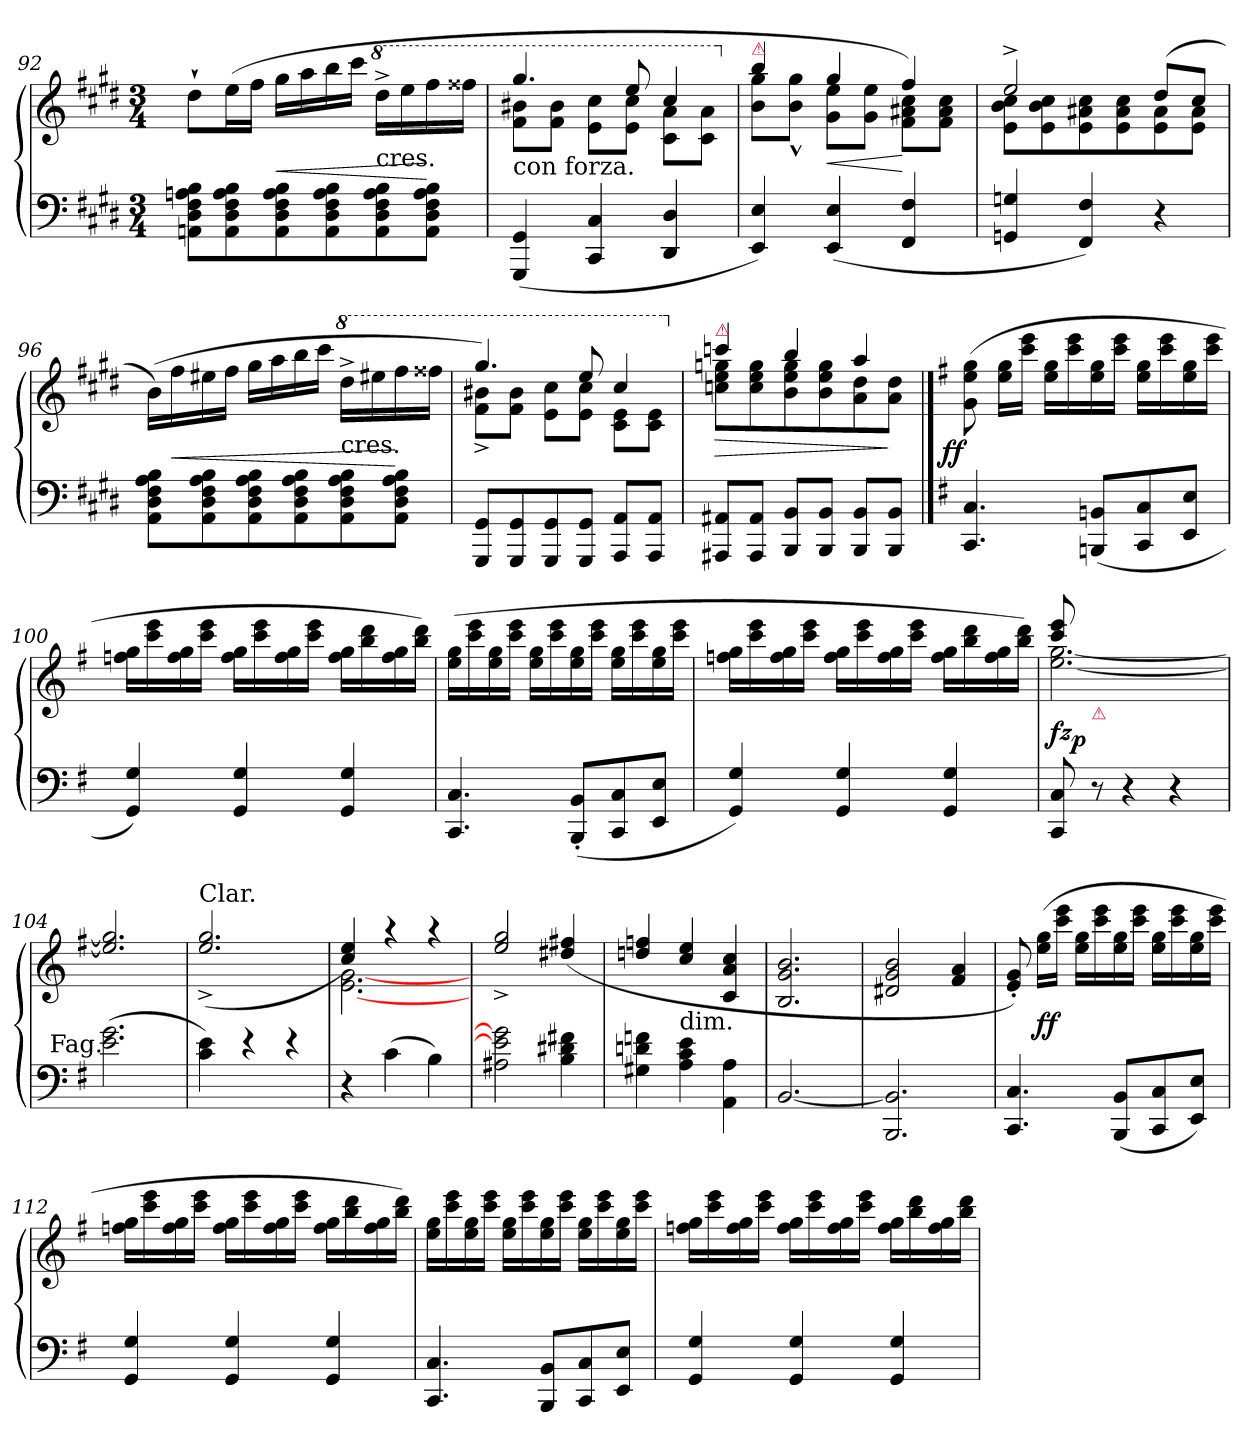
**kern	**kern	**dynam
*part1	*part1	*part1
*staff2	*staff1	*staff1/2
*clefF4	*clefG2	*
*k[f#c#g#d#]	*k[f#c#g#d#]	*
*M3/4	*M3/4	*
=92	=92	=92
8AAn!\ 8D#!\ 8F#!\ 8An!\ 8B!\L	8dd#`>!\L	.
8AA!\ 8D#!\ 8F#!\ 8A!\ 8B!\	(>16ee!\L	.
.	16ff#!\JJ	.
8AA!\ 8D#!\ 8F#!\ 8A!\ 8B!\	16gg#!\LL	<
.	16aa!\	.
8AA!\ 8D#!\ 8F#!\ 8A!\ 8B!\	16bb!\	.
.	16ccc#!\JJ	.
*	*8va	*
!	!LO:TX:c:t=cres.	!
8AA!\ 8D#!\ 8F#!\ 8A!\ 8B!\	16ddd#^>!\LL	.
.	16eee!\	.
8AA!\ 8D#!\ 8F#!\ 8A!\ 8B!\J	16fff#!\	[
.	16fff##X!\JJ	.
=93	=93	=93
*	*^	*
!LO:TX:a:t=con forza.	!	!	!
(<4GGG#! 4GG#!	4.ggg#!	8ff#!\ 8bb#X!\L	.
.	.	8ff#!\ 8bb#!\J	.
4CC#! 4C#!	.	8ee!\ 8ccc#!\L	.
.	8eee!	8ee!\ 8ccc#!\J	.
4DD#! 4D#!	4ccc#!	8cc#!\ 8aa!\L	.
.	.	8cc#!\ 8aa!\J	.
=94	=94	=94	=94
*	*X8va	*	*
!	!LO:TX:a:color=crimson:t=⚠	!	!
4EE! 4E!)	4bb!	8b!\ 8gg#!\L	.
.	.	8b!^^>\ 8gg#!^^>\J	.
(<4EE! 4E!	4gg#!	8g#!\ 8ee!\L	<
.	.	8g#!\ 8ee!\J	.
4FF#! 4F#!	4ff#!)	8f#!\ 8a#X!\ 8cc#!\L	[
.	.	8f#!\ 8a#!\ 8cc#!\J	.
=95	=95	=95	=95
4GGn! 4Gn!	2ee^>!	8e!\ 8b!\ 8cc#!\L	.
.	.	8e!\ 8b!\ 8cc#!\	.
4FF#! 4F#!)	.	8e!\ 8a#X!\ 8cc#!\	.
.	.	8e!\ 8a#!\ 8cc#!\	.
4r	(>8dd#!L	8e!\ 8a#!\	.
.	8cc#!J	8e!\ 8a#!\J	.
*	*v	*v	*
=96	=96	=96
8AA!\ 8D#!\ 8F#!\ 8A!\ 8B!\L	(>16b!\LL)	.
.	16ff#!\	<
8AA!\ 8D#!\ 8F#!\ 8A!\ 8B!\	16ee#X!\	.
.	16ff#!\JJ	.
8AA!\ 8D#!\ 8F#!\ 8A!\ 8B!\	16gg#!\LL	.
.	16aa!\	.
8AA!\ 8D#!\ 8F#!\ 8A!\ 8B!\	16bb!\	.
.	16ccc#!\JJ	.
*	*8va	*
!	!LO:TX:c:t=cres.	!
8AA!\ 8D#!\ 8F#!\ 8A!\ 8B!\	16ddd#^>!\LL	.
.	16eee#X!\	.
8AA!\ 8D#!\ 8F#!\ 8A!\ 8B!\J	16fff#!\	[
.	16fff##X!\JJ	.
=97	=97	=97
*	*^	*
8GGG#! 8GG#!L	4.ggg#!)	8ff#!^<\ 8bb#X!^<\L	.
8GGG#! 8GG#!	.	8ff#!\ 8bb#!\J	.
8GGG#! 8GG#!	.	8ee!\ 8ccc#!\L	.
8GGG#! 8GG#!J	8eee!	8ee!\ 8ccc#!\J	.
8AAA! 8AA!L	4ccc#!	8cc#!\ 8ee!\L	.
8AAA! 8AA!J	.	8cc#!\ 8ee!\J	.
=98	=98	=98	=98
*	*X8va	*	*
!	!LO:TX:a:color=crimson:t=⚠	!	!
8AAA#X! 8AA#X!L	4cccn!	8ccn!\ 8ee!\ 8ggn!\L	>
8AAA#! 8AA#!J	.	8cc!\ 8ee!\ 8gg!\	.
8BBB! 8BB!L	4bb!	8b!\ 8ee!\ 8gg!\	.
8BBB! 8BB!J	.	8b!\ 8ee!\ 8gg!\	.
8BBB! 8BB!L	4aa!	8a!\ 8dd#!\	.
8BBB! 8BB!J	.	8a!\ 8dd#!\J	]
*	*v	*v	*
==99	==99	==99
*k[f#]	*k[f#]	*
*	*^	*
!	!	!	!LO:DY:rj
*	*v	*v	*
4.CC! 4.C!	(>8g! 8ee! 8gg!	ff
.	16ee!\ 16gg!\LL	.
.	16ccc!\ 16eee!\JJ	.
.	16ee!\ 16gg!\LL	.
.	16ccc!\ 16eee!\	.
(<8BBBn! 8BBn!L	16ee!\ 16gg!\	.
.	16ccc!\ 16eee!\JJ	.
8CC! 8C!	16ee!\ 16gg!\LL	.
.	16ccc!\ 16eee!\	.
8EE! 8E!J	16ee!\ 16gg!\	.
.	16ccc!\ 16eee!\JJ	.
=100	=100	=100
4GG! 4G!)	16ffn!\ 16gg!\LL	.
.	16ccc!\ 16eee!\	.
.	16ff!\ 16gg!\	.
.	16ccc!\ 16eee!\JJ	.
4GG! 4G!	16ff!\ 16gg!\LL	.
.	16ccc!\ 16eee!\	.
.	16ff!\ 16gg!\	.
.	16ccc!\ 16eee!\JJ	.
4GG! 4G!	16ff!\ 16gg!\LL	.
.	16bb!\ 16ddd!\	.
.	16ff!\ 16gg!\	.
.	16bb!\ 16ddd!\JJ)	.
=101	=101	=101
4.CC! 4.C!	(>16ee!\ 16gg!\LL	.
.	16ccc!\ 16eee!\	.
.	16ee!\ 16gg!\	.
.	16ccc!\ 16eee!\JJ	.
.	16ee!\ 16gg!\LL	.
.	16ccc!\ 16eee!\	.
(<8BBB!'< 8BB!'<L	16ee!\ 16gg!\	.
.	16ccc!\ 16eee!\JJ	.
8CC! 8C!	16ee!\ 16gg!\LL	.
.	16ccc!\ 16eee!\	.
8EE! 8E!J	16ee!\ 16gg!\	.
.	16ccc!\ 16eee!\JJ	.
=102	=102	=102
4GG! 4G!)	16ffn!\ 16gg!\LL	.
.	16ccc!\ 16eee!\	.
.	16ff!\ 16gg!\	.
.	16ccc!\ 16eee!\JJ	.
4GG! 4G!	16ff!\ 16gg!\LL	.
.	16ccc!\ 16eee!\	.
.	16ff!\ 16gg!\	.
.	16ccc!\ 16eee!\JJ	.
4GG! 4G!	16ff!\ 16gg!\LL	.
.	16bb!\ 16ddd!\	.
.	16ff!\ 16gg!\	.
.	16bb!\ 16ddd!\JJ)	.
=103	=103	=103
*	*^	*
*	*	*^	*
8CC! 8C!	8ccc! 8eee!	[2.ee! [2.gg!	16ryy	fz
.	.	.	2ryy	p
!	!LO:TX:b:color=crimson:t=⚠	!	!	!
8r	8ryy	.	.	.
4r	2ryy	.	.	.
4r	.	.	.	.
.	.	.	8.ryy	.
=104	=104	=104	=104	=104
!LO:TX:a:rj:t=Fag.	!	!	!	!
*	*v	*v	*v	*
(<2.e!\ 2.g!\	2.ee!]/ 2.gg!]/	.
=105	=105	=105
!	!LO:TX:a:t=Clar.	!
4c!\ 4e!\)	(>2.ee!^>/ 2.gg!^>/	.
4re	.	.
4re	.	.
=106	=106	=106
*	*^	*
4r	4cc! 4ee!)	[<2.e! [<2.g!	.
(>4c!	4raa	.	.
4B!)	4raa	.	.
*	*v	*v	*
=107	=107	=107
2A#X!\ 2e!]\ 2g!]\	2ee!^>/ 2gg!^>/	.
4B! 4d#X! 4f#X!	(>4dd#X!/ 4ff#X!/	.
=108	=108	=108
4G#X!\ 4dn!\ 4fn!\	4ddn!/ 4ffn!/	.
!	!LO:TX:c:t=dim.	!
4A!\ 4c!\ 4e!\	4cc!/ 4ee!/	.
4AA! 4A!	4c! 4a! 4cc!	.
=109	=109	=109
[2.BB!	2.B! 2.g! 2.b!	.
=110	=110	=110
2.BBB! 2.BB!]	2d#X! 2g! 2b!	.
.	4f#! 4a!	.
=111	=111	=111
4.CC! 4.C!	8e!'< 8g!'<)	.
.	(>16ee!\ 16gg!\LL	ff
.	16ccc!\ 16eee!\JJ	.
.	16ee!\ 16gg!\LL	.
.	16ccc!\ 16eee!\	.
(<8BBB! 8BB!L	16ee!\ 16gg!\	.
.	16ccc!\ 16eee!\JJ	.
8CC! 8C!	16ee!\ 16gg!\LL	.
.	16ccc!\ 16eee!\	.
8EE! 8E!J)	16ee!\ 16gg!\	.
.	16ccc!\ 16eee!\JJ	.
=112	=112	=112
4GG! 4G!	16ffn!\ 16gg!\LL	.
.	16ccc!\ 16eee!\	.
.	16ff!\ 16gg!\	.
.	16ccc!\ 16eee!\JJ	.
4GG! 4G!	16ff!\ 16gg!\LL	.
.	16ccc!\ 16eee!\	.
.	16ff!\ 16gg!\	.
.	16ccc!\ 16eee!\JJ	.
4GG! 4G!	16ff!\ 16gg!\LL	.
.	16bb!\ 16ddd!\	.
.	16ff!\ 16gg!\	.
.	16bb!\ 16ddd!\JJ)	.
=113	=113	=113
4.CC! 4.C!	16ee!\ 16gg!\LL	.
.	16ccc!\ 16eee!\	.
.	16ee!\ 16gg!\	.
.	16ccc!\ 16eee!\JJ	.
.	16ee!\ 16gg!\LL	.
.	16ccc!\ 16eee!\	.
8BBB! 8BB!L	16ee!\ 16gg!\	.
.	16ccc!\ 16eee!\JJ	.
8CC! 8C!	16ee!\ 16gg!\LL	.
.	16ccc!\ 16eee!\	.
8EE! 8E!J	16ee!\ 16gg!\	.
.	16ccc!\ 16eee!\JJ	.
=114	=114	=114
4GG! 4G!	16ffn!\ 16gg!\LL	.
.	16ccc!\ 16eee!\	.
.	16ff!\ 16gg!\	.
.	16ccc!\ 16eee!\JJ	.
4GG! 4G!	16ff!\ 16gg!\LL	.
.	16ccc!\ 16eee!\	.
.	16ff!\ 16gg!\	.
.	16ccc!\ 16eee!\JJ	.
4GG! 4G!	16ff!\ 16gg!\LL	.
.	16bb!\ 16ddd!\	.
.	16ff!\ 16gg!\	.
.	16bb!\ 16ddd!\JJ	.
=	=	=
*-	*-	*-
